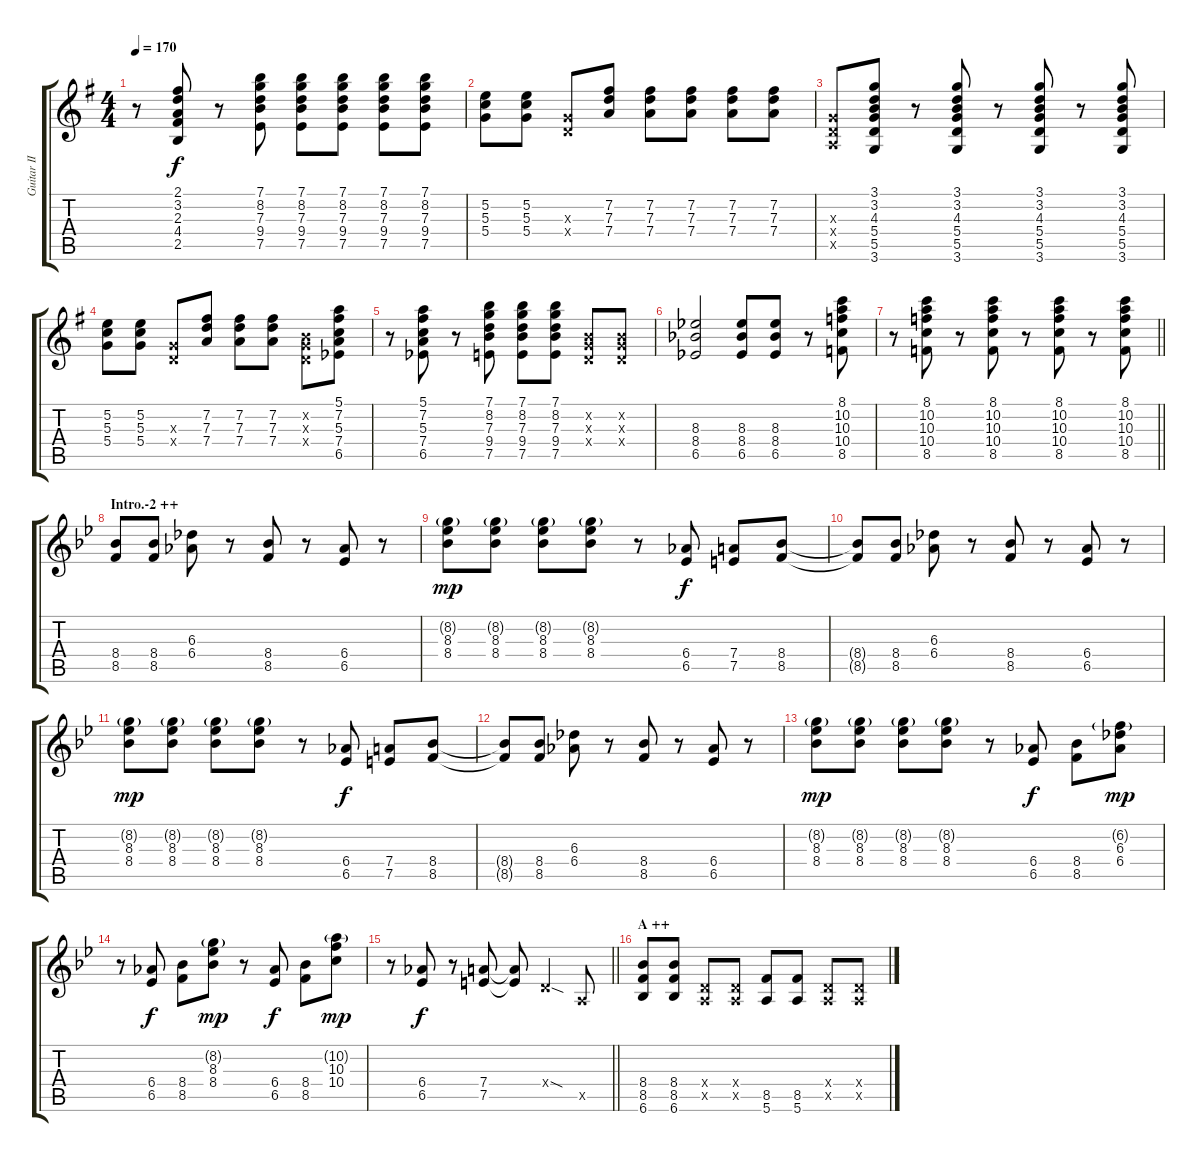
\track ("Guitar II (Nakano Azusa)" "Guitar II ") {instrument distortionguitar}
\staff {score tabs}
\tuning (E4 B3 G3 D3 A2 E2) {hide}
\ts (4 4)
\tempo 170
\clef g2
\ks g
r.8{dy f} (2.1 3.2 2.3 4.4 2.5).8 r.8 (7.1 8.2 7.3 9.4 7.5).8 (7.1 8.2 7.3 9.4 7.5).8 (7.1 8.2 7.3 9.4 7.5).8 (7.1 8.2 7.3 9.4 7.5).8 (7.1 8.2 7.3 9.4 7.5).8 |
(5.2 5.3 5.4).8 (5.2 5.3 5.4).8 (0.3{x} 0.4{x}).8 (7.2 7.3 7.4).8 (7.2 7.3 7.4).8 (7.2 7.3 7.4).8 (7.2 7.3 7.4).8 (7.2 7.3 7.4).8 |
(0.3{x} 0.4{x} 0.5{x}).8 (3.1 3.2 4.3 5.4 5.5 3.6).8 r.8 (3.1 3.2 4.3 5.4 5.5 3.6).8 r.8 (3.1 3.2 4.3 5.4 5.5 3.6).8 r.8 (3.1 3.2 4.3 5.4 5.5 3.6).8 |
(5.2 5.3 5.4).8 (5.2 5.3 5.4).8 (0.3{x} 0.4{x}).8 (7.2 7.3 7.4).8 (7.2 7.3 7.4).8 (7.2 7.3 7.4).8 (0.2{x} 0.3{x} 0.4{x}).8 (5.1 7.2 5.3 7.4 6.5{acc b}).8 |
r.8 (5.1 7.2 5.3 7.4 6.5{acc b}).8 r.8 (7.1 8.2 7.3 9.4 7.5).8 (7.1 8.2 7.3 9.4 7.5).8 (7.1 8.2 7.3 9.4 7.5).8 (0.2{x} 0.3{x} 0.4{x}).8 (0.2{x} 0.3{x} 0.4{x}).8 |
(8.3{acc b} 8.4{acc b} 6.5{acc b}).2 (8.3{acc b} 8.4{acc b} 6.5{acc b}).8 (8.3{acc b} 8.4{acc b} 6.5{acc b}).8 r.8 (8.1 10.2 10.3 10.4 8.5).8 |
\barLineRight lightlight
r.8 (8.1 10.2 10.3 10.4 8.5).8 r.8 (8.1 10.2 10.3 10.4 8.5).8 r.8 (8.1 10.2 10.3 10.4 8.5).8 r.8 (8.1 10.2 10.3 10.4 8.5).8 |
\section ("" "Intro.-2 ++")
\ks bb
(8.4 8.5).8 (8.4 8.5).8 (6.3 6.4).8 r.8 (8.4 8.5).8 r.8 (6.4 6.5).8 r.8 |
(8.2{g} 8.3 8.4).8{dy mp} (8.2{g} 8.3 8.4).8 (8.2{g} 8.3 8.4).8 (8.2{g} 8.3 8.4).8 r.8 (6.4 6.5).8{dy f} (7.4 7.5).8 (8.4 8.5).8 |
(8.4{t} 8.5{t}).8 (8.4 8.5).8 (6.3 6.4).8 r.8 (8.4 8.5).8 r.8 (6.4 6.5).8 r.8 |
(8.2{g} 8.3 8.4).8{dy mp} (8.2{g} 8.3 8.4).8 (8.2{g} 8.3 8.4).8 (8.2{g} 8.3 8.4).8 r.8 (6.4 6.5).8{dy f} (7.4 7.5).8 (8.4 8.5).8 |
(8.4{t} 8.5{t}).8 (8.4 8.5).8 (6.3 6.4).8 r.8 (8.4 8.5).8 r.8 (6.4 6.5).8 r.8 |
(8.2{g} 8.3 8.4).8{dy mp} (8.2{g} 8.3 8.4).8 (8.2{g} 8.3 8.4).8 (8.2{g} 8.3 8.4).8 r.8 (6.4 6.5).8{dy f} (8.4 8.5).8 (6.2{g} 6.3 6.4).8{dy mp} |
r.8 (6.4 6.5).8{dy f} (8.4 8.5).8 (8.2{g} 8.3 8.4).8{dy mp} r.8 (6.4 6.5).8{dy f} (8.4 8.5).8 (10.2{g} 10.3 10.4).8{dy mp} |
\barLineRight lightlight
r.8 (6.4 6.5).8{dy f} r.8 (7.4 7.5).8 (7.4{t} 7.5{t}).8 0.4{sod x}.4 0.5{x}.8 |
\section ("" "A ++")
(8.4 8.5 6.6).8 (8.4 8.5 6.6).8 (0.4{x} 0.5{x}).8 (0.4{x} 0.5{x}).8 (8.5 5.6).8 (8.5 5.6).8 (0.4{x} 0.5{x}).8 (0.4{x} 0.5{x}).8
